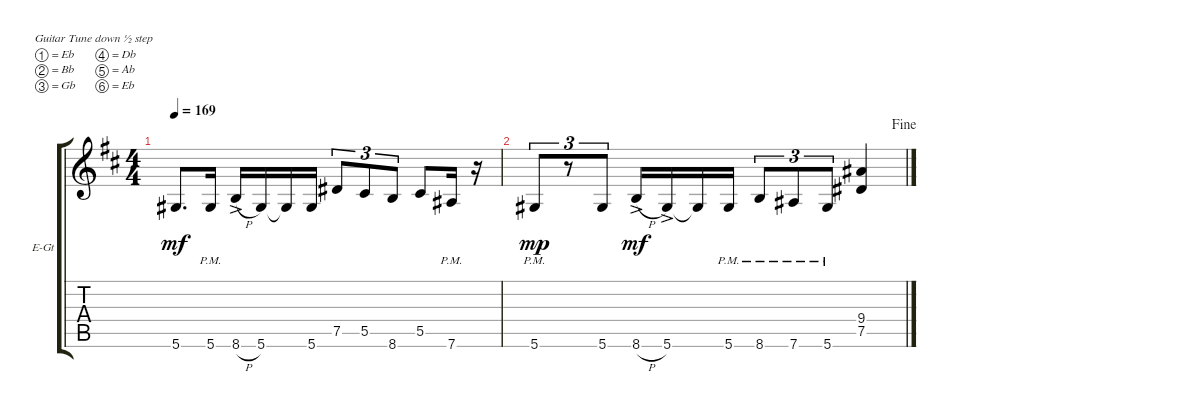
\defaultSystemsLayout 4
\bracketExtendMode groupsimilarinstruments
\firstSystemTrackNameOrientation horizontal
\otherSystemsTrackNameOrientation horizontal
\track ("Electric Guitar (Manuel Legarda)" "E-Gt") {instrument distortionguitar}
\staff {score tabs}
\tuning (Eb4 Bb3 Gb3 Db3 Ab2 Eb2)
\ts (4 4)
\tempo 169
\clef g2
\ks bminor
5.6.8{d dy mf} 5.6{pm}.16 8.6{h ac}.16 5.6.16 5.6{t}.16 5.6.16 7.5.8{tu (3 2)} 5.5.8{tu (3 2)} 8.6.8{tu (3 2)} 5.5.8 7.6{pm}.16 r.16 |
\jump fine
5.6{pm}.8{tu (3 2) dy mp} r.8{tu (3 2)} 5.6.8{tu (3 2)} 8.6{h ac}.16{dy mf} 5.6{ac}.16 5.6{t}.16 5.6{pm}.16 8.6{pm}.8{tu (3 2)} 7.6{pm}.8{tu (3 2)} 5.6{pm}.8{tu (3 2)} (7.5 9.4).4
